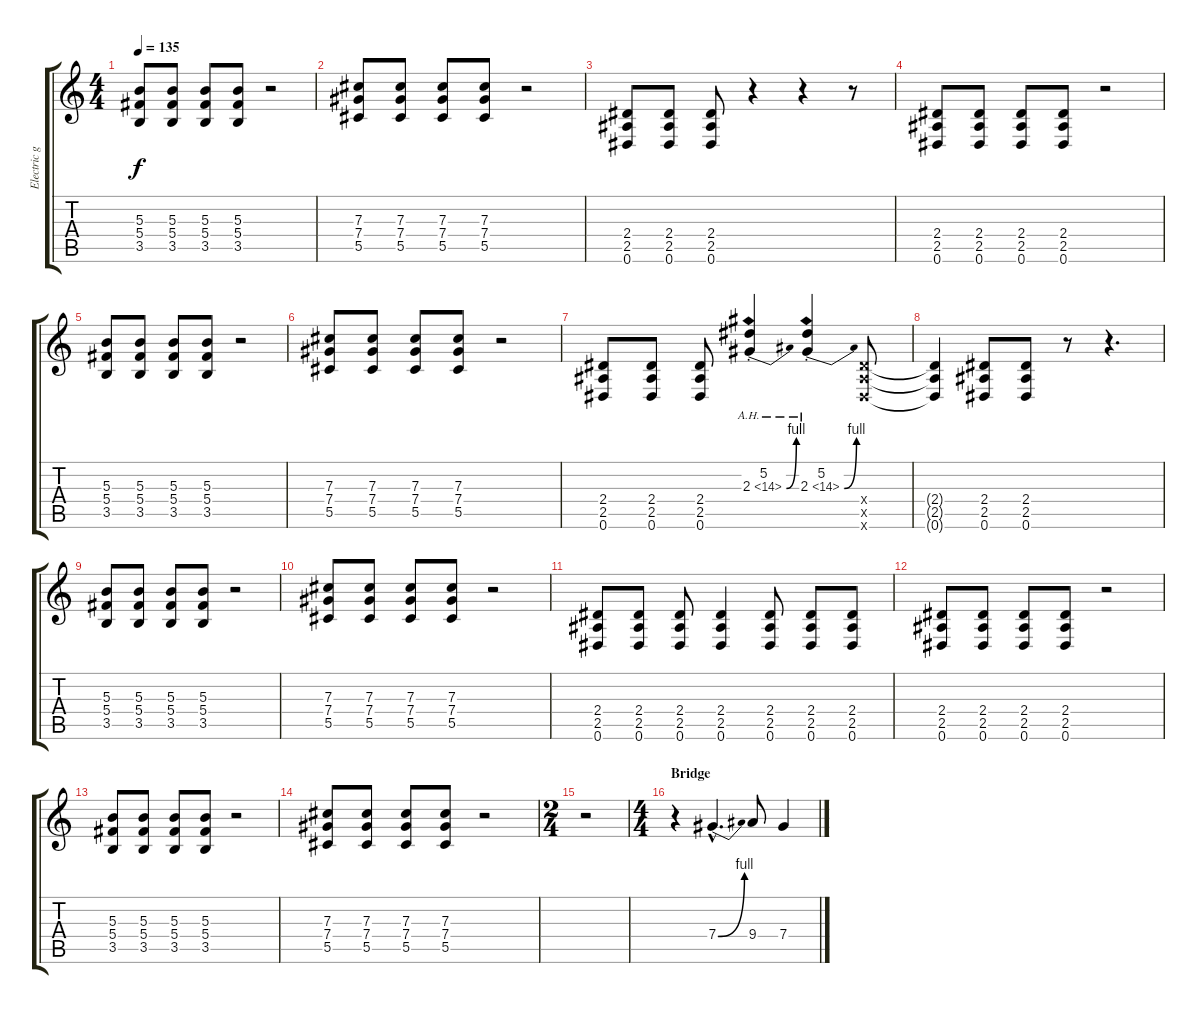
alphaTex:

\track ("Electric guitar" "Electric g") {instrument distortionguitar}
\staff {score tabs}
\tuning (Eb4 Bb3 Gb3 Db3 Ab2 Eb2) {hide}
\ts (4 4)
\tempo 135
\clef g2
\ks c
(5.3 5.4 3.5).8{dy f} (5.3 5.4 3.5).8 (5.3 5.4 3.5).8 (5.3 5.4 3.5).8 r.2 |
(7.3 7.4 5.5).8 (7.3 7.4 5.5).8 (7.3 7.4 5.5).8 (7.3 7.4 5.5).8 r.2 |
(2.4 2.5 0.6).8 (2.4 2.5 0.6).8 (2.4 2.5 0.6).8 r.4 r.4 r.8 |
(2.4 2.5 0.6).8 (2.4 2.5 0.6).8 (2.4 2.5 0.6).8 (2.4 2.5 0.6).8 r.2 |
(5.3 5.4 3.5).8 (5.3 5.4 3.5).8 (5.3 5.4 3.5).8 (5.3 5.4 3.5).8 r.2 |
(7.3 7.4 5.5).8 (7.3 7.4 5.5).8 (7.3 7.4 5.5).8 (7.3 7.4 5.5).8 r.2 |
(2.4 2.5 0.6).8 (2.4 2.5 0.6).8 (2.4 2.5 0.6).8 (5.2{st} 2.3{be (bend 0 0 60 4) ah 12}).4 (5.2{st} 2.3{be (bend 0 0 60 4) ah 12}).4 (2.4{x} 2.5{x} 0.6{x}).8 |
(2.4{t} 2.5{t} 0.6{t}).4 (2.4 2.5 0.6).8 (2.4 2.5 0.6).8 r.8 r.4{d} |
(5.3 5.4 3.5).8 (5.3 5.4 3.5).8 (5.3 5.4 3.5).8 (5.3 5.4 3.5).8 r.2 |
(7.3 7.4 5.5).8 (7.3 7.4 5.5).8 (7.3 7.4 5.5).8 (7.3 7.4 5.5).8 r.2 |
(2.4 2.5 0.6).8 (2.4 2.5 0.6).8 (2.4 2.5 0.6).8 (2.4 2.5 0.6).4 (2.4 2.5 0.6).8 (2.4 2.5 0.6).8 (2.4 2.5 0.6).8 |
(2.4 2.5 0.6).8 (2.4 2.5 0.6).8 (2.4 2.5 0.6).8 (2.4 2.5 0.6).8 r.2 |
(5.3 5.4 3.5).8 (5.3 5.4 3.5).8 (5.3 5.4 3.5).8 (5.3 5.4 3.5).8 r.2 |
(7.3 7.4 5.5).8 (7.3 7.4 5.5).8 (7.3 7.4 5.5).8 (7.3 7.4 5.5).8 r.2 |
\ts (2 4)
r.2 |
\ts (4 4)
\section ("" "Bridge")
r.4 7.4{be (bend 0 0 60 4) hac}.4{d} 9.4.8 7.4.4
